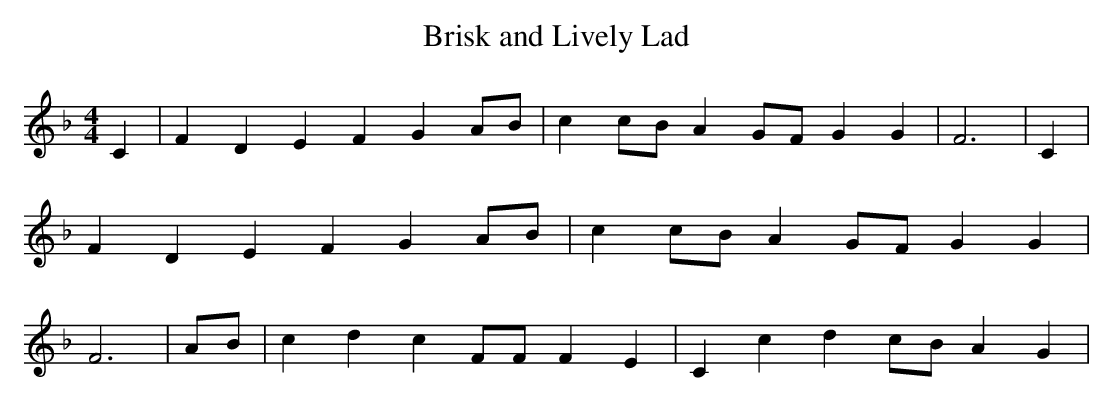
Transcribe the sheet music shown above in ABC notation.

X:1
T:Brisk and Lively Lad
M:4/4
L:1/4
K:F
 C| F D E F GA/2-B/2| cc/2-B/2 AG/2-F/2 G G| F3| C| F D E F GA/2-B/2|\
 cc/2-B/2 AG/2-F/2 G G| F3|A/2-B/2| c d c F/2F/2 F E| C c d c/2B/2 A G|\
